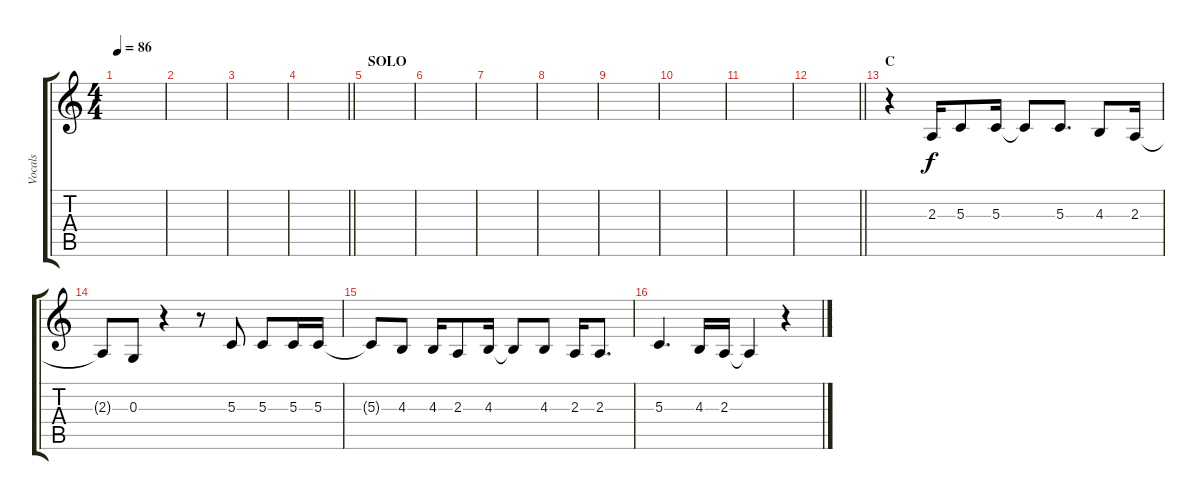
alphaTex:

\track ("Vocals" "Vocals") {instrument tenorsax}
\staff {score tabs}
\tuning (E4 B3 G3 D3 A2 E2) {hide}
\ts (4 4)
\tempo 86
\clef g2
\ks c
|
|
|
\barLineRight lightlight
|
\section ("" "SOLO")
|
|
|
|
|
|
|
\barLineRight lightlight
|
\section ("" "C")
r.4 2.3.16 5.3.8 5.3.16 5.3{t}.8 5.3.8{d} 4.3.8 2.3.16 |
2.3{t}.8 0.3.8 r.4 r.8 5.3.8 5.3.8 5.3.16 5.3.16 |
5.3{t}.8 4.3.8 4.3.16 2.3.8 4.3.16 4.3{t}.8 4.3.8 2.3.16 2.3.8{d} |
5.3.4{d} 4.3.16 2.3.16 2.3{t}.4 r.4
